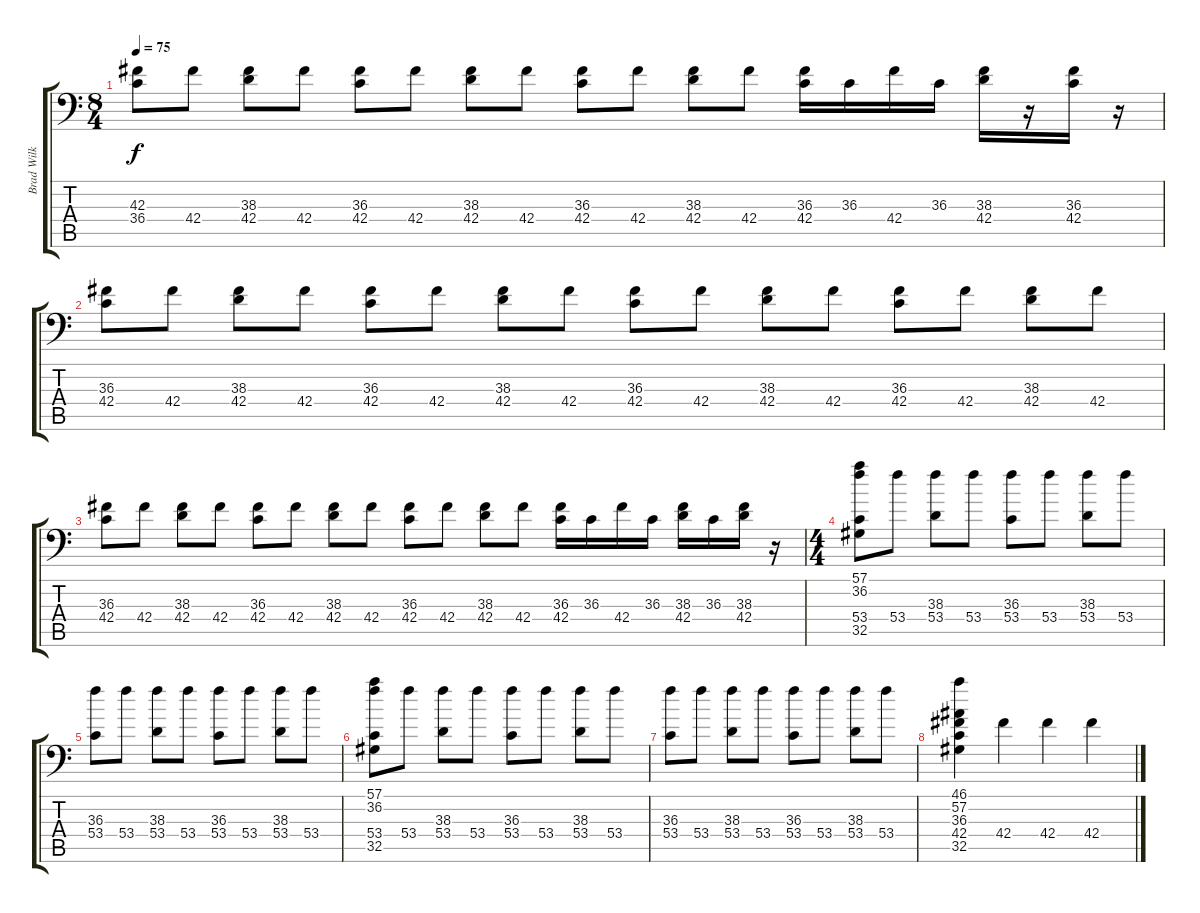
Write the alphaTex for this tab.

\track ("Brad Wilk" "Brad Wilk") {instrument acousticgrandpiano}
\staff {score tabs}
\tuning (C-1 C-1 C-1 C-1 C-1 C-1) {hide}
\ts (8 4)
\tempo 75
\clef f4
\ks c
(42.3 36.4).8{dy f} 42.4.8 (38.3 42.4).8 42.4.8 (36.3 42.4).8 42.4.8 (38.3 42.4).8 42.4.8 (36.3 42.4).8 42.4.8 (38.3 42.4).8 42.4.8 (36.3 42.4).16 36.3.16 42.4.16 36.3.16 (38.3 42.4).16 r.16 (36.3 42.4).16 r.16 |
(36.3 42.4).8 42.4.8 (38.3 42.4).8 42.4.8 (36.3 42.4).8 42.4.8 (38.3 42.4).8 42.4.8 (36.3 42.4).8 42.4.8 (38.3 42.4).8 42.4.8 (36.3 42.4).8 42.4.8 (38.3 42.4).8 42.4.8 |
(36.3 42.4).8 42.4.8 (38.3 42.4).8 42.4.8 (36.3 42.4).8 42.4.8 (38.3 42.4).8 42.4.8 (36.3 42.4).8 42.4.8 (38.3 42.4).8 42.4.8 (36.3 42.4).16 36.3.16 42.4.16 36.3.16 (38.3 42.4).16 36.3.16 (38.3 42.4).16 r.16 |
\ts (4 4)
(57.1 36.2 53.4 32.5).8 53.4.8 (38.3 53.4).8 53.4.8 (36.3 53.4).8 53.4.8 (38.3 53.4).8 53.4.8 |
(36.3 53.4).8 53.4.8 (38.3 53.4).8 53.4.8 (36.3 53.4).8 53.4.8 (38.3 53.4).8 53.4.8 |
(57.1 36.2 53.4 32.5).8 53.4.8 (38.3 53.4).8 53.4.8 (36.3 53.4).8 53.4.8 (38.3 53.4).8 53.4.8 |
(36.3 53.4).8 53.4.8 (38.3 53.4).8 53.4.8 (36.3 53.4).8 53.4.8 (38.3 53.4).8 53.4.8 |
(46.1 57.2 36.3 42.4 32.5).4 42.4.4 42.4.4 42.4.4
